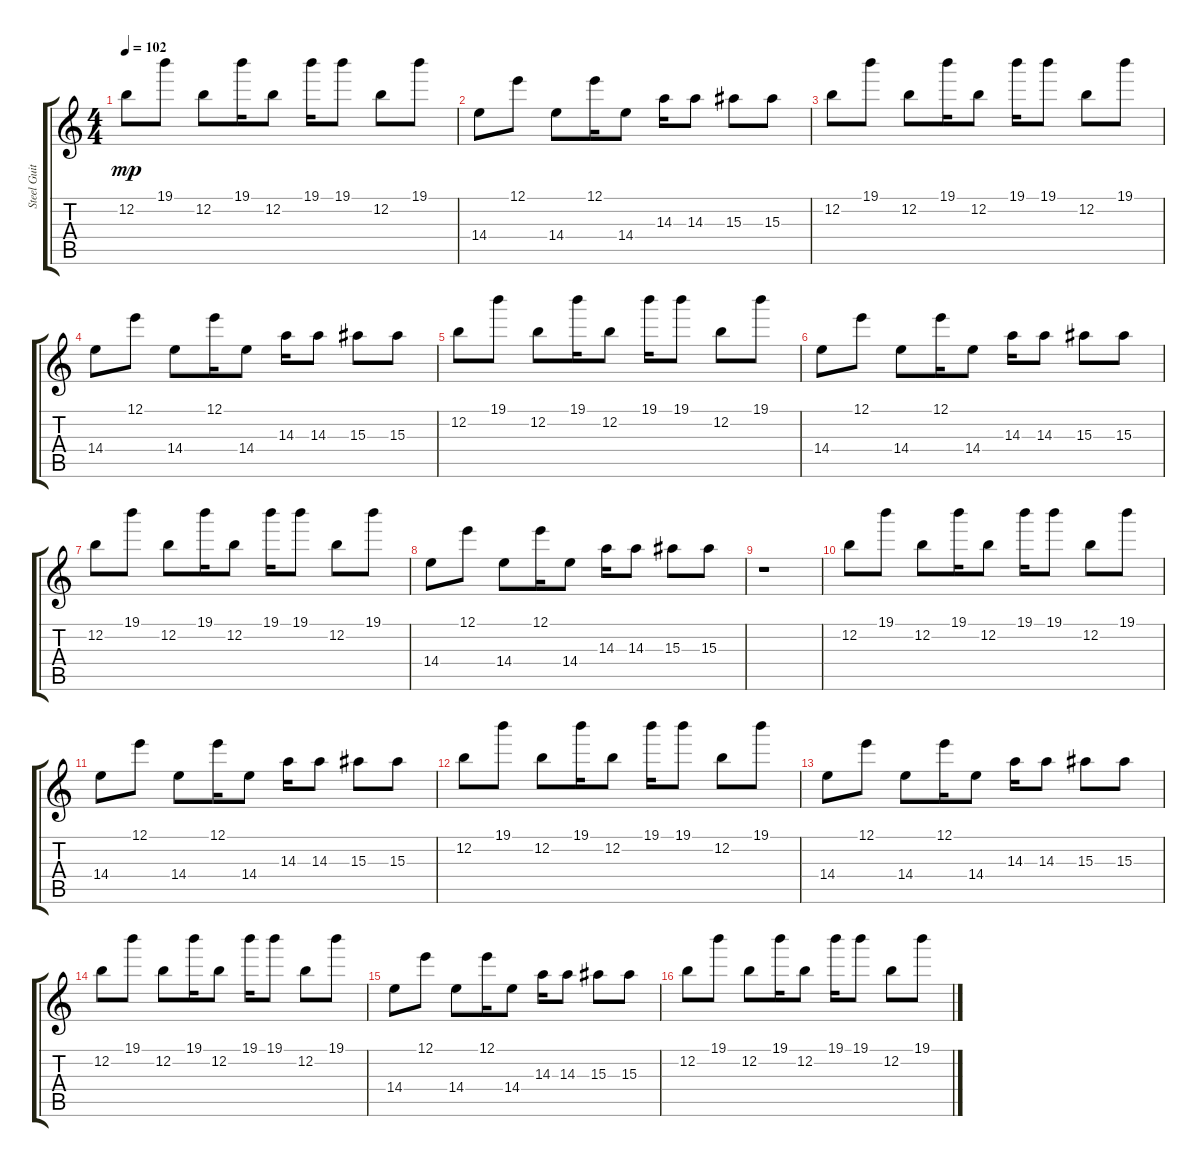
\track ("Steel Guitar" "Steel Guit") {instrument acousticguitarsteel}
\staff {score tabs}
\tuning (E4 B3 G3 D3 A2 E2) {hide}
\ts (4 4)
\tempo 102
\clef g2
\ks c
12.2.8{dy mp} 19.1.8 12.2.8 19.1.16 12.2.8 19.1.16 19.1.8 12.2.8 19.1.8 |
14.4.8 12.1.8 14.4.8 12.1.16 14.4.8 14.3.16 14.3.8 15.3.8 15.3.8 |
12.2.8 19.1.8 12.2.8 19.1.16 12.2.8 19.1.16 19.1.8 12.2.8 19.1.8 |
14.4.8 12.1.8 14.4.8 12.1.16 14.4.8 14.3.16 14.3.8 15.3.8 15.3.8 |
12.2.8 19.1.8 12.2.8 19.1.16 12.2.8 19.1.16 19.1.8 12.2.8 19.1.8 |
14.4.8 12.1.8 14.4.8 12.1.16 14.4.8 14.3.16 14.3.8 15.3.8 15.3.8 |
12.2.8 19.1.8 12.2.8 19.1.16 12.2.8 19.1.16 19.1.8 12.2.8 19.1.8 |
14.4.8 12.1.8 14.4.8 12.1.16 14.4.8 14.3.16 14.3.8 15.3.8 15.3.8 |
r.1 |
12.2.8 19.1.8 12.2.8 19.1.16 12.2.8 19.1.16 19.1.8 12.2.8 19.1.8 |
14.4.8 12.1.8 14.4.8 12.1.16 14.4.8 14.3.16 14.3.8 15.3.8 15.3.8 |
12.2.8 19.1.8 12.2.8 19.1.16 12.2.8 19.1.16 19.1.8 12.2.8 19.1.8 |
14.4.8 12.1.8 14.4.8 12.1.16 14.4.8 14.3.16 14.3.8 15.3.8 15.3.8 |
12.2.8 19.1.8 12.2.8 19.1.16 12.2.8 19.1.16 19.1.8 12.2.8 19.1.8 |
14.4.8 12.1.8 14.4.8 12.1.16 14.4.8 14.3.16 14.3.8 15.3.8 15.3.8 |
12.2.8 19.1.8 12.2.8 19.1.16 12.2.8 19.1.16 19.1.8 12.2.8 19.1.8
